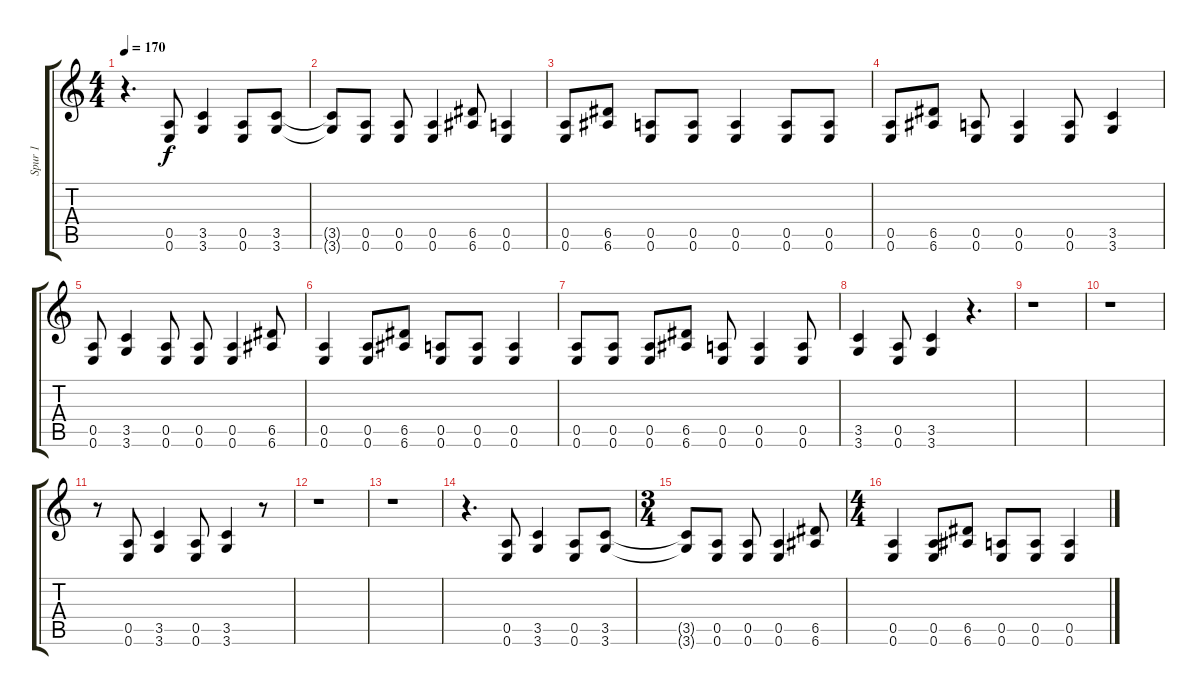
\track ("Spur 1" "Spur 1") {instrument distortionguitar}
\staff {score tabs}
\tuning (E4 B3 G3 D3 A2 E2) {hide}
\ts (4 4)
\tempo 170
\clef g2
\ks c
r.4{d dy f} (0.5 0.6).8 (3.5 3.6).4 (0.5 0.6).8 (3.5 3.6).8 |
(3.5{t} 3.6{t}).8 (0.5 0.6).8 (0.5 0.6).8 (0.5 0.6).4 (6.5 6.6).8 (0.5 0.6).4 |
(0.5 0.6).8 (6.5 6.6).8 (0.5 0.6).8 (0.5 0.6).8 (0.5 0.6).4 (0.5 0.6).8 (0.5 0.6).8 |
(0.5 0.6).8 (6.5 6.6).8 (0.5 0.6).8 (0.5 0.6).4 (0.5 0.6).8 (3.5 3.6).4 |
(0.5 0.6).8 (3.5 3.6).4 (0.5 0.6).8 (0.5 0.6).8 (0.5 0.6).4 (6.5 6.6).8 |
(0.5 0.6).4 (0.5 0.6).8 (6.5 6.6).8 (0.5 0.6).8 (0.5 0.6).8 (0.5 0.6).4 |
(0.5 0.6).8 (0.5 0.6).8 (0.5 0.6).8 (6.5 6.6).8 (0.5 0.6).8 (0.5 0.6).4 (0.5 0.6).8 |
(3.5 3.6).4 (0.5 0.6).8 (3.5 3.6).4 r.4{d} |
r.1 |
r.1 |
r.8 (0.5 0.6).8 (3.5 3.6).4 (0.5 0.6).8 (3.5 3.6).4 r.8 |
r.1 |
r.1 |
r.4{d} (0.5 0.6).8 (3.5 3.6).4 (0.5 0.6).8 (3.5 3.6).8 |
\ts (3 4)
(3.5{t} 3.6{t}).8 (0.5 0.6).8 (0.5 0.6).8 (0.5 0.6).4 (6.5 6.6).8 |
\ts (4 4)
(0.5 0.6).4 (0.5 0.6).8 (6.5 6.6).8 (0.5 0.6).8 (0.5 0.6).8 (0.5 0.6).4
